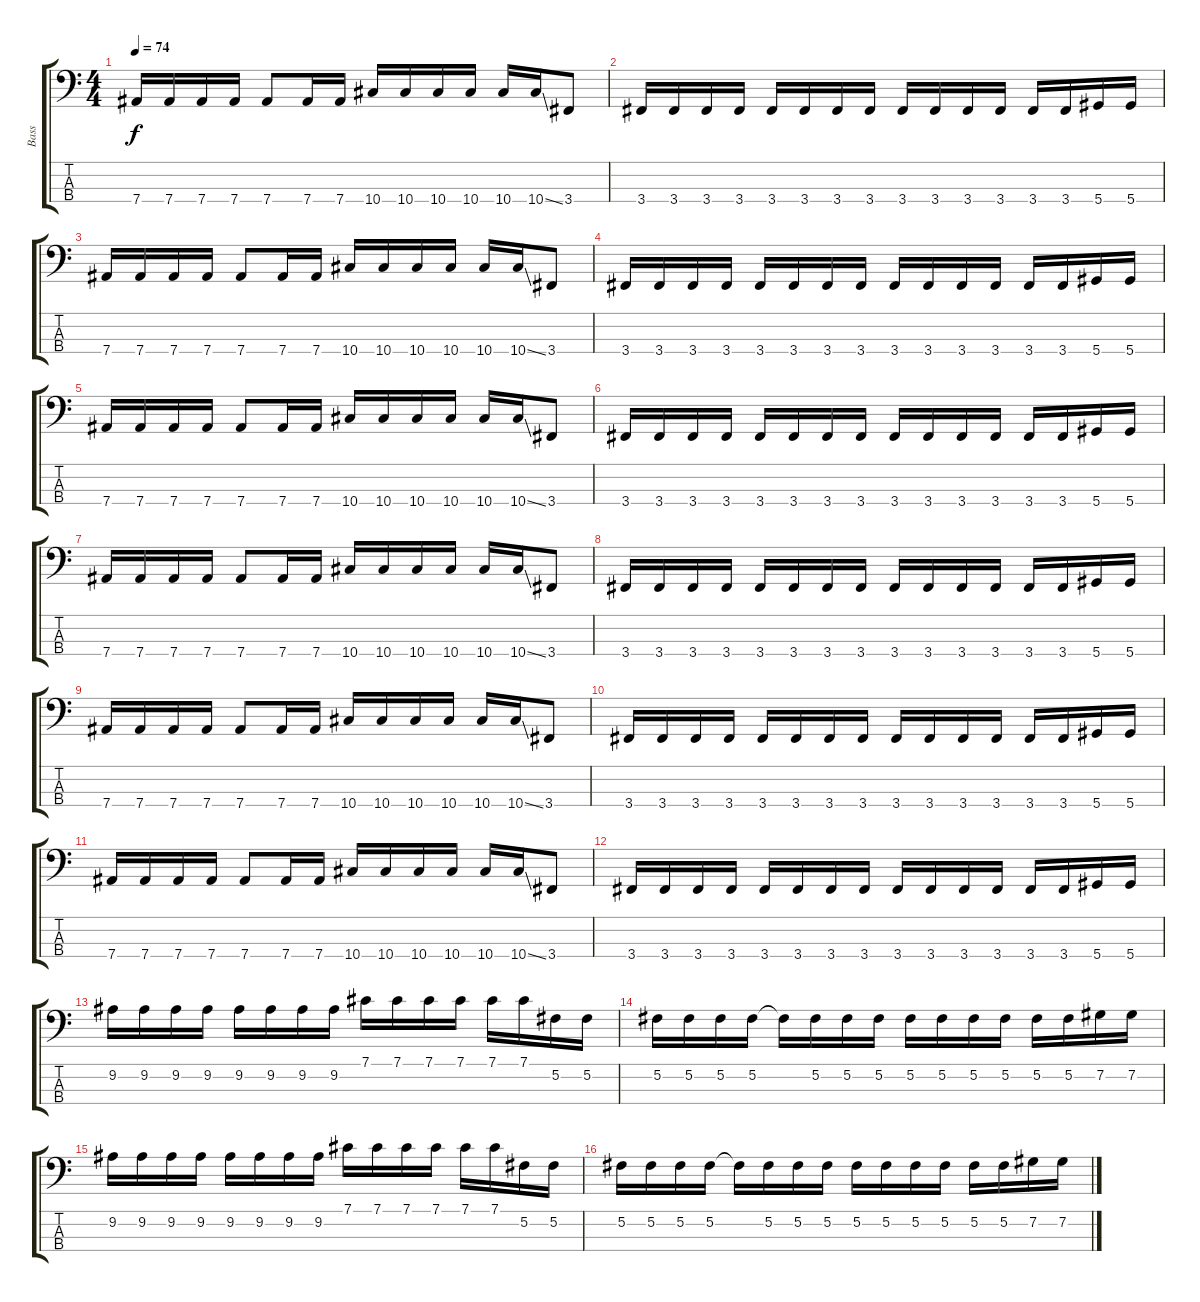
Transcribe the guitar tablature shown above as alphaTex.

\track ("Bass" "Bass") {instrument electricbassfinger}
\staff {score tabs}
\tuning (Gb2 Db2 Ab1 Eb1) {hide}
\ts (4 4)
\tempo 74
\clef f4
\ks c
7.4.16{dy f} 7.4.16 7.4.16 7.4.16 7.4.8 7.4.16 7.4.16 10.4.16 10.4.16 10.4.16 10.4.16 10.4.16 10.4{ss}.16 3.4.8 |
3.4.16 3.4.16 3.4.16 3.4.16 3.4.16 3.4.16 3.4.16 3.4.16 3.4.16 3.4.16 3.4.16 3.4.16 3.4.16 3.4.16 5.4.16 5.4.16 |
7.4.16 7.4.16 7.4.16 7.4.16 7.4.8 7.4.16 7.4.16 10.4.16 10.4.16 10.4.16 10.4.16 10.4.16 10.4{ss}.16 3.4.8 |
3.4.16 3.4.16 3.4.16 3.4.16 3.4.16 3.4.16 3.4.16 3.4.16 3.4.16 3.4.16 3.4.16 3.4.16 3.4.16 3.4.16 5.4.16 5.4.16 |
7.4.16 7.4.16 7.4.16 7.4.16 7.4.8 7.4.16 7.4.16 10.4.16 10.4.16 10.4.16 10.4.16 10.4.16 10.4{ss}.16 3.4.8 |
3.4.16 3.4.16 3.4.16 3.4.16 3.4.16 3.4.16 3.4.16 3.4.16 3.4.16 3.4.16 3.4.16 3.4.16 3.4.16 3.4.16 5.4.16 5.4.16 |
7.4.16 7.4.16 7.4.16 7.4.16 7.4.8 7.4.16 7.4.16 10.4.16 10.4.16 10.4.16 10.4.16 10.4.16 10.4{ss}.16 3.4.8 |
3.4.16 3.4.16 3.4.16 3.4.16 3.4.16 3.4.16 3.4.16 3.4.16 3.4.16 3.4.16 3.4.16 3.4.16 3.4.16 3.4.16 5.4.16 5.4.16 |
7.4.16 7.4.16 7.4.16 7.4.16 7.4.8 7.4.16 7.4.16 10.4.16 10.4.16 10.4.16 10.4.16 10.4.16 10.4{ss}.16 3.4.8 |
3.4.16 3.4.16 3.4.16 3.4.16 3.4.16 3.4.16 3.4.16 3.4.16 3.4.16 3.4.16 3.4.16 3.4.16 3.4.16 3.4.16 5.4.16 5.4.16 |
7.4.16 7.4.16 7.4.16 7.4.16 7.4.8 7.4.16 7.4.16 10.4.16 10.4.16 10.4.16 10.4.16 10.4.16 10.4{ss}.16 3.4.8 |
3.4.16 3.4.16 3.4.16 3.4.16 3.4.16 3.4.16 3.4.16 3.4.16 3.4.16 3.4.16 3.4.16 3.4.16 3.4.16 3.4.16 5.4.16 5.4.16 |
9.2.16 9.2.16 9.2.16 9.2.16 9.2.16 9.2.16 9.2.16 9.2.16 7.1.16 7.1.16 7.1.16 7.1.16 7.1.16 7.1.16 5.2.16 5.2.16 |
5.2.16 5.2.16 5.2.16 5.2.16 5.2{t}.16 5.2.16 5.2.16 5.2.16 5.2.16 5.2.16 5.2.16 5.2.16 5.2.16 5.2.16 7.2.16 7.2.16 |
9.2.16 9.2.16 9.2.16 9.2.16 9.2.16 9.2.16 9.2.16 9.2.16 7.1.16 7.1.16 7.1.16 7.1.16 7.1.16 7.1.16 5.2.16 5.2.16 |
5.2.16 5.2.16 5.2.16 5.2.16 5.2{t}.16 5.2.16 5.2.16 5.2.16 5.2.16 5.2.16 5.2.16 5.2.16 5.2.16 5.2.16 7.2.16 7.2.16
